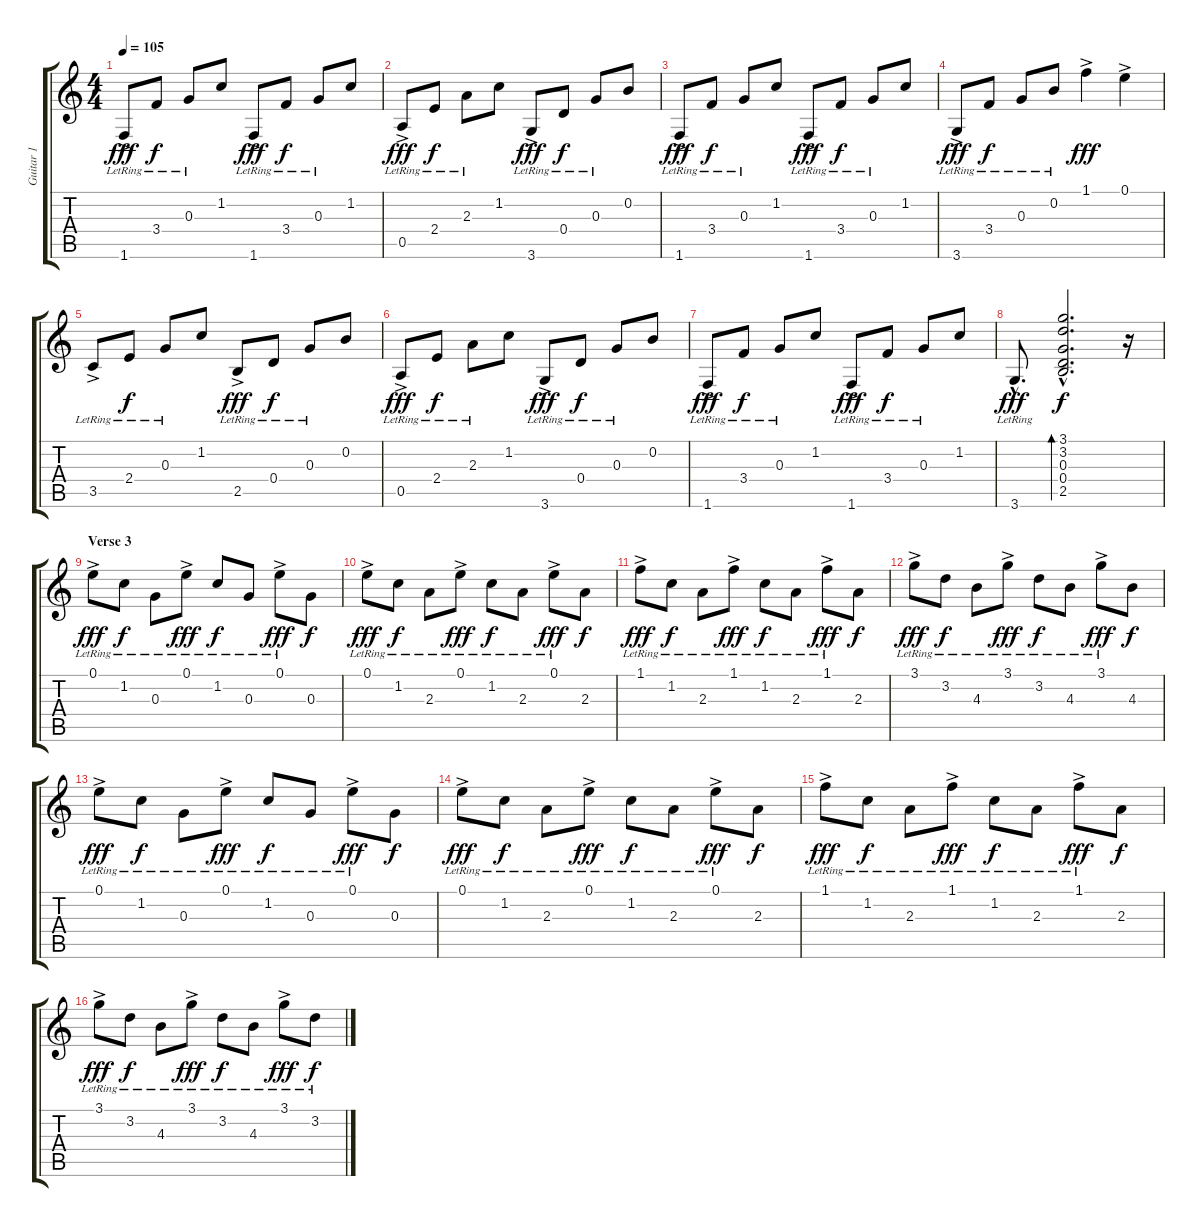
\track ("Guitar 1" "Guitar 1") {instrument acousticguitarsteel}
\staff {score tabs}
\tuning (E4 B3 G3 D3 A2 E2) {hide}
\ts (4 4)
\tempo 105
\clef g2
\ks c
1.6{ac lr}.8{dy fff} 3.4{lr}.8{dy f} 0.3{lr}.8 1.2.8 1.6{ac lr}.8{dy fff} 3.4{lr}.8{dy f} 0.3{lr}.8 1.2.8 |
0.5{ac lr}.8{dy fff} 2.4{lr}.8{dy f} 2.3{lr}.8 1.2.8 3.6{ac lr}.8{dy fff} 0.4{lr}.8{dy f} 0.3{lr}.8 0.2.8 |
1.6{ac lr}.8{dy fff} 3.4{lr}.8{dy f} 0.3{lr}.8 1.2.8 1.6{ac lr}.8{dy fff} 3.4{lr}.8{dy f} 0.3{lr}.8 1.2.8 |
3.6{ac lr}.8{dy fff} 3.4{lr}.8{dy f} 0.3{lr}.8 0.2{lr}.8 1.1{ac}.4{dy fff} 0.1{ac}.4 |
3.5{ac lr}.8 2.4{lr}.8{dy f} 0.3{lr}.8 1.2.8 2.5{ac lr}.8{dy fff} 0.4{lr}.8{dy f} 0.3{lr}.8 0.2.8 |
0.5{ac lr}.8{dy fff} 2.4{lr}.8{dy f} 2.3{lr}.8 1.2.8 3.6{ac lr}.8{dy fff} 0.4{lr}.8{dy f} 0.3{lr}.8 0.2.8 |
1.6{ac lr}.8{dy fff} 3.4{lr}.8{dy f} 0.3{lr}.8 1.2.8 1.6{ac lr}.8{dy fff} 3.4{lr}.8{dy f} 0.3{lr}.8 1.2.8 |
3.6{hac lr}.8{d dy fff} (3.1{hac} 3.2{hac} 0.3{hac} 0.4{hac} 2.5{hac}).2{d bd 240 dy f} r.16 |
\section ("" "Verse 3")
0.1{ac lr}.8{dy fff} 1.2{lr}.8{dy f} 0.3{lr}.8 0.1{ac lr}.8{dy fff} 1.2{lr}.8{dy f} 0.3{lr}.8 0.1{ac lr}.8{dy fff} 0.3.8{dy f} |
0.1{ac lr}.8{dy fff} 1.2{lr}.8{dy f} 2.3{lr}.8 0.1{ac lr}.8{dy fff} 1.2{lr}.8{dy f} 2.3{lr}.8 0.1{ac lr}.8{dy fff} 2.3.8{dy f} |
1.1{ac lr}.8{dy fff} 1.2{lr}.8{dy f} 2.3{lr}.8 1.1{ac lr}.8{dy fff} 1.2{lr}.8{dy f} 2.3{lr}.8 1.1{ac lr}.8{dy fff} 2.3.8{dy f} |
3.1{ac lr}.8{dy fff} 3.2{lr}.8{dy f} 4.3{lr}.8 3.1{ac lr}.8{dy fff} 3.2{lr}.8{dy f} 4.3{lr}.8 3.1{ac lr}.8{dy fff} 4.3.8{dy f} |
0.1{ac lr}.8{dy fff} 1.2{lr}.8{dy f} 0.3{lr}.8 0.1{ac lr}.8{dy fff} 1.2{lr}.8{dy f} 0.3{lr}.8 0.1{ac lr}.8{dy fff} 0.3.8{dy f} |
0.1{ac lr}.8{dy fff} 1.2{lr}.8{dy f} 2.3{lr}.8 0.1{ac lr}.8{dy fff} 1.2{lr}.8{dy f} 2.3{lr}.8 0.1{ac lr}.8{dy fff} 2.3.8{dy f} |
1.1{ac lr}.8{dy fff} 1.2{lr}.8{dy f} 2.3{lr}.8 1.1{ac lr}.8{dy fff} 1.2{lr}.8{dy f} 2.3{lr}.8 1.1{ac lr}.8{dy fff} 2.3.8{dy f} |
3.1{ac lr}.8{dy fff} 3.2{lr}.8{dy f} 4.3{lr}.8 3.1{ac lr}.8{dy fff} 3.2{lr}.8{dy f} 4.3{lr}.8 3.1{ac lr}.8{dy fff} 3.2{lr}.8{dy f}
